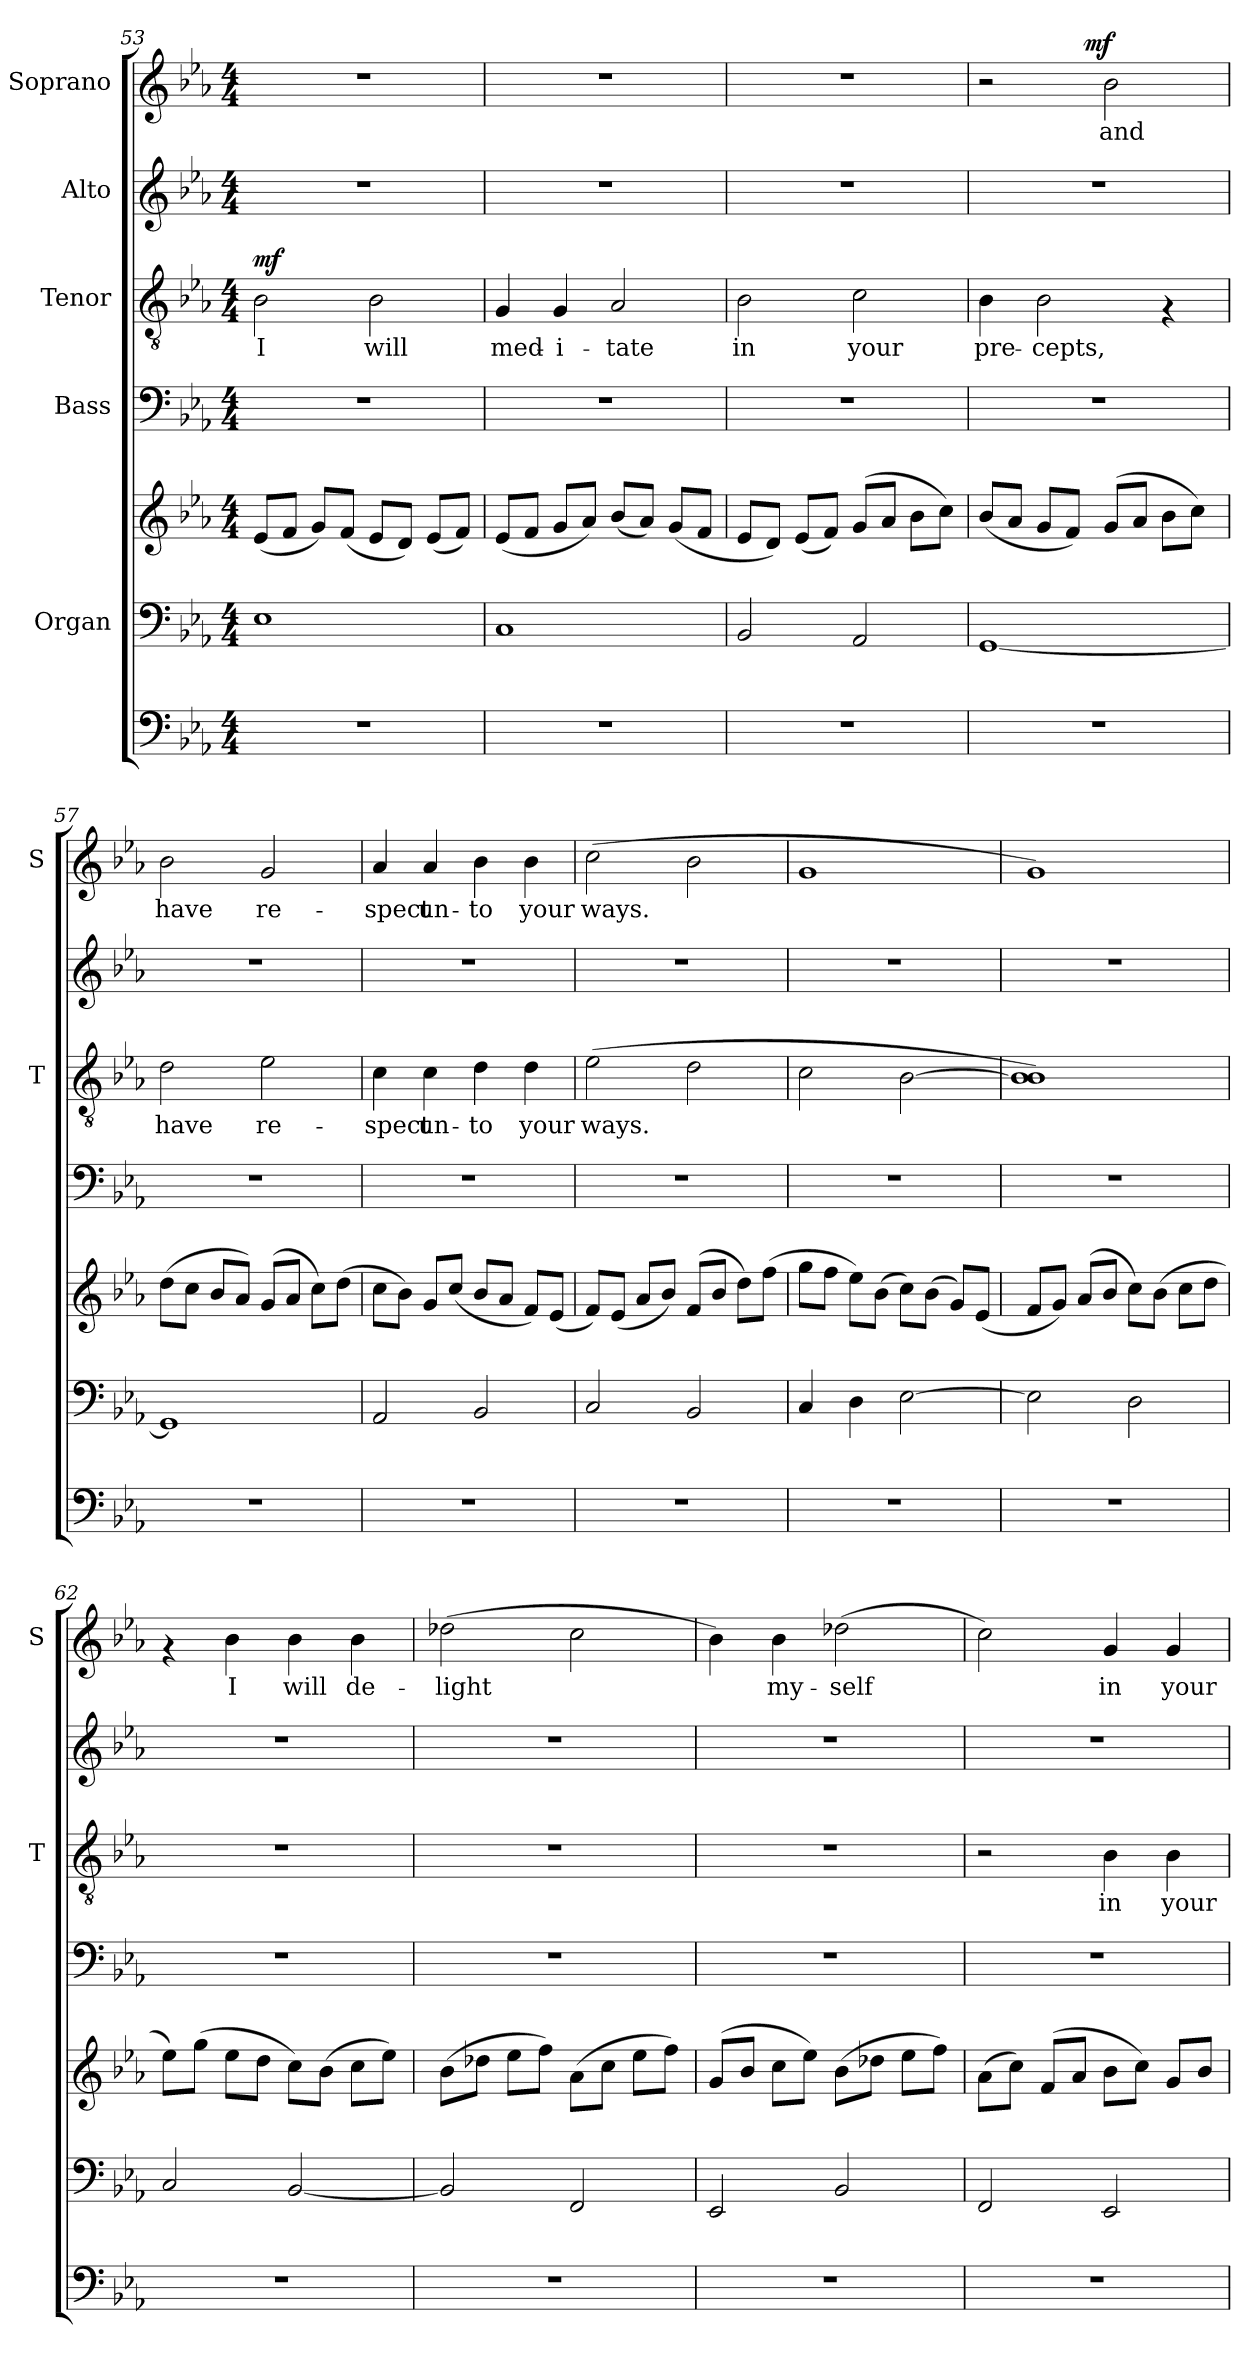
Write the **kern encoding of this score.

**kern	**kern	**kern	**kern	**kern	**text	**dynam	**kern	**kern	**text	**dynam
*part6	*part5	*part5	*part4	*part3	*part3	*part3	*part2	*part1	*part1	*part1
*staff7	*staff6	*staff5	*staff4	*staff3	*staff3	*staff3	*staff2	*staff1	*staff1	*staff1
*	*I"Organ	*	*I"Bass	*I"Tenor	*	*	*I"Alto	*I"Soprano	*	*
*	*	*	*	*I'T	*	*	*	*I'S	*	*
*clefF4	*clefF4	*clefG2	*clefF4	*clefGv2	*	*	*clefG2	*clefG2	*	*
*	*	*	*ITrd7c12	*	*	*	*	*	*	*
*k[b-e-a-]	*k[b-e-a-]	*k[b-e-a-]	*k[b-e-a-]	*k[b-e-a-]	*	*	*k[b-e-a-]	*k[b-e-a-]	*	*
*E-:	*E-:	*E-:	*E-:	*E-:	*	*	*E-:	*E-:	*	*
*M4/4	*M4/4	*M4/4	*M4/4	*M4/4	*	*	*M4/4	*M4/4	*	*
=53	=53	=53	=53	=53	=53	=53	=53	=53	=53	=53
!	!	!	!	!	!LO:LY:b	!LO:DY:a	!	!	!	!
1r	1E-	(<8e-/L	1r	2B-\	I	mf	1r	1r	.	.
.	.	8f/J	.	.	.	.	.	.	.	.
.	.	8g/L)	.	.	.	.	.	.	.	.
.	.	(<8f/J	.	.	.	.	.	.	.	.
!	!	!	!	!	!LO:LY:b	!	!	!	!	!
.	.	8e-/L	.	2B-\	will	.	.	.	.	.
.	.	8d/J)	.	.	.	.	.	.	.	.
.	.	(<8e-/L	.	.	.	.	.	.	.	.
.	.	8f/J)	.	.	.	.	.	.	.	.
=54	=54	=54	=54	=54	=54	=54	=54	=54	=54	=54
!	!	!	!	!	!LO:LY:b	!	!	!	!	!
1r	1C	(<8e-/L	1r	4G/	med-	.	1r	1r	.	.
.	.	8f/J	.	.	.	.	.	.	.	.
!	!	!	!	!	!LO:LY:b	!	!	!	!	!
.	.	8g/L	.	4G/	-i-	.	.	.	.	.
.	.	8a-/J)	.	.	.	.	.	.	.	.
!	!	!	!	!	!LO:LY:b	!	!	!	!	!
.	.	(<8b-/L	.	2A-/	-tate	.	.	.	.	.
.	.	8a-/J)	.	.	.	.	.	.	.	.
.	.	(<8g/L	.	.	.	.	.	.	.	.
.	.	8f/J	.	.	.	.	.	.	.	.
=55	=55	=55	=55	=55	=55	=55	=55	=55	=55	=55
!	!	!	!	!	!LO:LY:b	!	!	!	!	!
1r	2BB-/	8e-/L	1r	2B-\	in	.	1r	1r	.	.
.	.	8d/J)	.	.	.	.	.	.	.	.
.	.	(<8e-/L	.	.	.	.	.	.	.	.
.	.	8f/J)	.	.	.	.	.	.	.	.
!	!	!	!	!	!LO:LY:b	!	!	!	!	!
.	2AA-/	(>8g/L	.	2c\	your	.	.	.	.	.
.	.	8a-/J	.	.	.	.	.	.	.	.
.	.	8b-\L	.	.	.	.	.	.	.	.
.	.	8cc\J)	.	.	.	.	.	.	.	.
=56	=56	=56	=56	=56	=56	=56	=56	=56	=56	=56
!	!	!	!	!	!LO:LY:b	!	!	!	!	!
*	*	*	*	*	*	*	*	*^	*	*
1r	[<1GG	(<8b-/L	1r	4B-\	pre-	.	1r	2r	4..ryy	.	.
.	.	8a-/J	.	.	.	.	.	.	.	.	.
!	!	!	!	!	!LO:LY:b	!	!	!	!	!	!
.	.	8g/L	.	2B-\	-cepts,	.	.	.	.	.	.
.	.	8f/J)	.	.	.	.	.	.	.	.	.
!	!	!	!	!	!	!	!	!	!	!	!LO:DY:a
.	.	.	.	.	.	.	.	.	2ryy	.	mf
!	!	!	!	!	!	!	!	!	!	!LO:LY:b	!
.	.	(>8g/L	.	.	.	.	.	2b-\	.	and	.
.	.	8a-/J	.	.	.	.	.	.	.	.	.
.	.	8b-\L	.	4rF	.	.	.	.	.	.	.
.	.	8cc\J)	.	.	.	.	.	.	.	.	.
.	.	.	.	.	.	.	.	.	16ryy	.	.
=57	=57	=57	=57	=57	=57	=57	=57	=57	=57	=57	=57
!	!	!	!	!	!LO:LY:b	!	!	!	!	!LO:LY:b	!
*	*	*	*	*	*	*	*	*v	*v	*	*
1r	1GG]	(>8dd\L	1r	2d\	have	.	1r	2b-\	have	.
.	.	8cc\J	.	.	.	.	.	.	.	.
.	.	8b-/L	.	.	.	.	.	.	.	.
.	.	8a-/J)	.	.	.	.	.	.	.	.
!	!	!	!	!	!LO:LY:b	!	!	!	!LO:LY:b	!
.	.	(>8g/L	.	2e-\	re-	.	.	2g/	re-	.
.	.	8a-/J	.	.	.	.	.	.	.	.
.	.	8cc\L)	.	.	.	.	.	.	.	.
.	.	(>8dd\J	.	.	.	.	.	.	.	.
=58	=58	=58	=58	=58	=58	=58	=58	=58	=58	=58
!	!	!	!	!	!LO:LY:b	!	!	!	!LO:LY:b	!
1r	2AA-/	8cc\L	1r	4c\	-spect	.	1r	4a-/	-spect	.
.	.	8b-\J)	.	.	.	.	.	.	.	.
!	!	!	!	!	!LO:LY:b	!	!	!	!LO:LY:b	!
.	.	8g/L	.	4c\	un-	.	.	4a-/	un-	.
.	.	(<8cc/J	.	.	.	.	.	.	.	.
!	!	!	!	!	!LO:LY:b	!	!	!	!LO:LY:b	!
.	2BB-/	8b-/L	.	4d\	-to	.	.	4b-\	-to	.
.	.	8a-/J	.	.	.	.	.	.	.	.
!	!	!	!	!	!LO:LY:b	!	!	!	!LO:LY:b	!
.	.	8f/L)	.	4d\	your	.	.	4b-\	your	.
.	.	(<8e-/J	.	.	.	.	.	.	.	.
=59	=59	=59	=59	=59	=59	=59	=59	=59	=59	=59
!	!	!	!	!	!LO:LY:b	!	!	!	!LO:LY:b	!
1r	2C/	8f/L)	1r	(>2e-\	ways.	.	1r	(>2cc\	ways.	.
.	.	(<8e-/J	.	.	.	.	.	.	.	.
.	.	8a-/L	.	.	.	.	.	.	.	.
.	.	8b-/J)	.	.	.	.	.	.	.	.
.	2BB-/	(>8f/L	.	2d\	.	.	.	2b-\	.	.
.	.	8b-/J	.	.	.	.	.	.	.	.
.	.	8dd\L)	.	.	.	.	.	.	.	.
.	.	(>8ff\J	.	.	.	.	.	.	.	.
!!LO:LB:g=z
=60	=60	=60	=60	=60	=60	=60	=60	=60	=60	=60
1r	4C/	8gg\L	1r	2c\	.	.	1r	1g	.	.
.	.	8ff\J	.	.	.	.	.	.	.	.
.	4D\	8ee-\L)	.	.	.	.	.	.	.	.
.	.	(>8b-\J	.	.	.	.	.	.	.	.
.	[>2E-\	8cc\L)	.	[>2B-\	.	.	.	.	.	.
.	.	(>8b-\J	.	.	.	.	.	.	.	.
.	.	8g/L)	.	.	.	.	.	.	.	.
.	.	(<8e-/J	.	.	.	.	.	.	.	.
=61	=61	=61	=61	=61	=61	=61	=61	=61	=61	=61
1r	2E-\]	8f/L	1r	1B-] 1B-)	.	.	1r	1g)	.	.
.	.	8g/J)	.	.	.	.	.	.	.	.
.	.	(>8a-/L	.	.	.	.	.	.	.	.
.	.	8b-/J	.	.	.	.	.	.	.	.
.	2D\	8cc\L)	.	.	.	.	.	.	.	.
.	.	(>8b-\J	.	.	.	.	.	.	.	.
.	.	8cc\L	.	.	.	.	.	.	.	.
.	.	8dd\J	.	.	.	.	.	.	.	.
=62	=62	=62	=62	=62	=62	=62	=62	=62	=62	=62
1r	2C/	8ee-\L)	1r	1r	.	.	1r	4rf	.	.
.	.	(>8gg\J	.	.	.	.	.	.	.	.
!	!	!	!	!	!	!	!	!	!LO:LY:b	!
.	.	8ee-\L	.	.	.	.	.	4b-\	I	.
.	.	8dd\J	.	.	.	.	.	.	.	.
!	!	!	!	!	!	!	!	!	!LO:LY:b	!
.	[<2BB-/	8cc\L)	.	.	.	.	.	4b-\	will	.
.	.	(>8b-\J	.	.	.	.	.	.	.	.
!	!	!	!	!	!	!	!	!	!LO:LY:b	!
.	.	8cc\L	.	.	.	.	.	4b-\	de-	.
.	.	8ee-\J)	.	.	.	.	.	.	.	.
=63	=63	=63	=63	=63	=63	=63	=63	=63	=63	=63
!	!	!	!	!	!	!	!	!	!LO:LY:b	!
1r	2BB-/]	(>8b-\L	1r	1r	.	.	1r	(>2dd-X\	-light	.
.	.	8dd-X\J	.	.	.	.	.	.	.	.
.	.	8ee-\L	.	.	.	.	.	.	.	.
.	.	8ff\J)	.	.	.	.	.	.	.	.
.	2FF/	(>8a-\L	.	.	.	.	.	2cc\	.	.
.	.	8cc\J	.	.	.	.	.	.	.	.
.	.	8ee-\L	.	.	.	.	.	.	.	.
.	.	8ff\J)	.	.	.	.	.	.	.	.
=64	=64	=64	=64	=64	=64	=64	=64	=64	=64	=64
1r	2EE-/	(>8g/L	1r	1r	.	.	1r	4b-\)	.	.
.	.	8b-/J	.	.	.	.	.	.	.	.
!	!	!	!	!	!	!	!	!	!LO:LY:b	!
.	.	8cc\L	.	.	.	.	.	4b-\	my-	.
.	.	8ee-\J)	.	.	.	.	.	.	.	.
!	!	!	!	!	!	!	!	!	!LO:LY:b	!
.	2BB-/	(>8b-\L	.	.	.	.	.	(>2dd-X\	-self	.
.	.	8dd-X\J	.	.	.	.	.	.	.	.
.	.	8ee-\L	.	.	.	.	.	.	.	.
.	.	8ff\J)	.	.	.	.	.	.	.	.
=65	=65	=65	=65	=65	=65	=65	=65	=65	=65	=65
1r	2FF/	(>8a-\L	1r	2r	.	.	1r	2cc\)	.	.
.	.	8cc\J)	.	.	.	.	.	.	.	.
.	.	(>8f/L	.	.	.	.	.	.	.	.
.	.	8a-/J	.	.	.	.	.	.	.	.
!	!	!	!	!	!LO:LY:b	!	!	!	!LO:LY:b	!
.	2EE-/	8b-\L	.	4B-\	in	.	.	4g/	in	.
.	.	8cc\J)	.	.	.	.	.	.	.	.
!	!	!	!	!	!LO:LY:b	!	!	!	!LO:LY:b	!
.	.	8g/L	.	4B-\	your	.	.	4g/	your	.
.	.	8b-/J	.	.	.	.	.	.	.	.
=	=	=	=	=	=	=	=	=	=	=
*-	*-	*-	*-	*-	*-	*-	*-	*-	*-	*-
